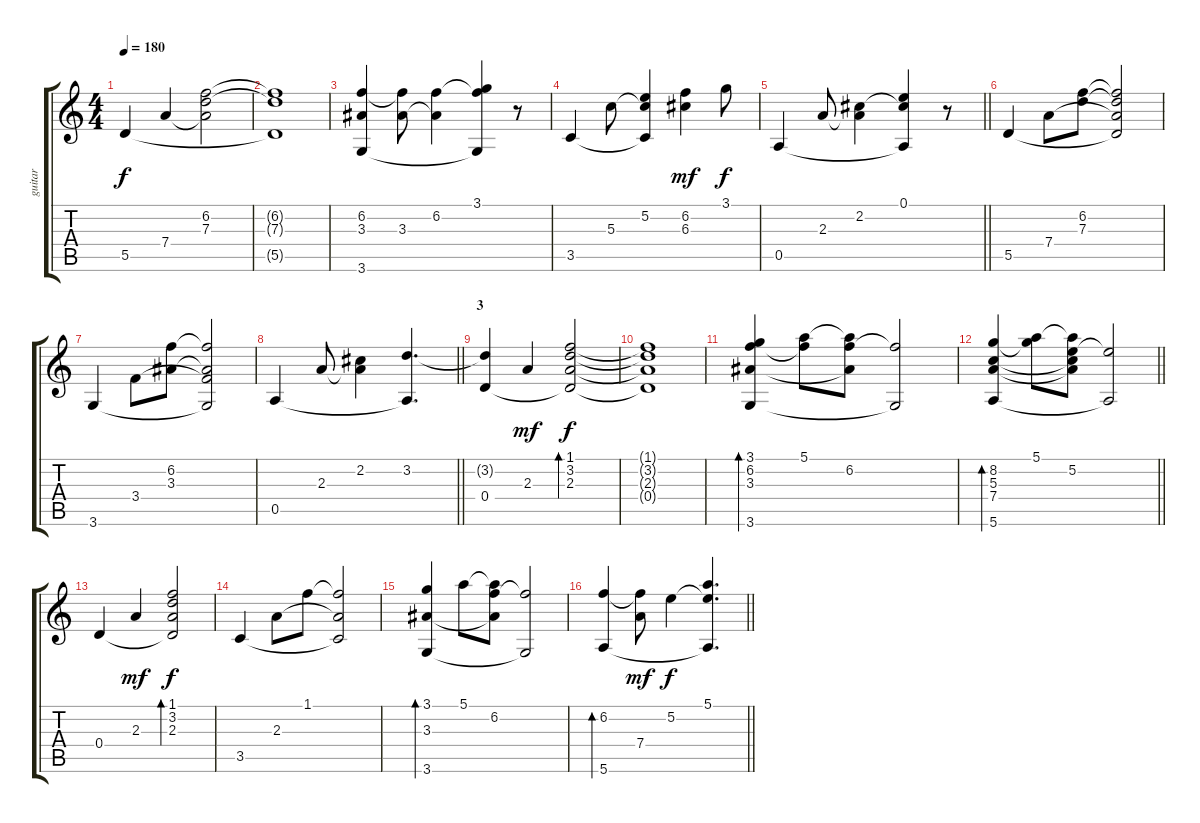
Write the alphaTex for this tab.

\track ("guitar" "guitar") {instrument acousticguitarsteel}
\staff {score tabs}
\tuning (E4 B3 G3 D3 A2 E2) {hide}
\ts (4 4)
\section ("" "")
\tempo 180
\clef g2
\ks c
5.5.4{dy f} 7.4.4 (6.2 7.3 7.4{t}).2 |
(6.2{t} 7.3{t} 5.5{t}).1 |
(6.2 3.3 3.6).4 (6.2{t} 3.3).8 (6.2 3.3{t}).4 (3.1 6.2{t} 3.6{t}).4 r.8 |
3.5.4 5.3.8 (5.2 5.3{t} 3.5{t}).4 (6.2 6.3).4{dy mf} 3.1.8{dy f} |
\barLineRight lightlight
0.5.4 2.3.8 (2.2 2.3{t}).4 (0.1 2.2{t} 0.5{t}).4 r.8 |
5.5.4 7.4.8 (6.2 7.3).8 (6.2{t} 7.3{t} 7.4{t} 5.5{t}).2 |
3.6.4 3.4.8 (6.2 3.3).8 (6.2{t} 3.3{t} 3.4{t} 3.6{t}).2 |
\barLineRight lightlight
0.5.4 2.3.8 (2.2 2.3{t}).4 (3.2 0.5{t}).4{d} |
\section ("" "3")
(3.2{t} 0.4).4 2.3.4{dy mf} (1.1 3.2 2.3 0.4{t}).2{bd 120 dy f} |
(1.1{t} 3.2{t} 2.3{t} 0.4{t}).1 |
(3.1 6.2 3.3 3.6).4{bd 120} (5.1 6.2{t}).8 (5.1{t} 6.2 3.3{t}).8 (6.2{t} 3.6{t}).2 |
\barLineRight lightlight
(8.2 5.3 7.4 5.6).4{bd 120} (5.1 8.2{t}).8 (5.1{t} 5.2 5.3{t} 7.4{t}).8 (5.2{t} 5.6{t}).2 |
0.4.4 2.3.4{dy mf} (1.1 3.2 2.3 0.4{t}).2{bd 120 dy f} |
3.5.4 2.3.8 1.1.8 (1.1{t} 2.3{t} 3.5{t}).2 |
(3.1 3.3 3.6).4{bd 120} 5.1.8 (5.1{t} 6.2 3.3{t}).8 (6.2{t} 3.6{t}).2 |
\barLineRight lightlight
(6.2 5.6).4{bd 120} (6.2{t} 7.4).8{dy mf} 5.2.4{dy f} (5.1 5.2{t} 5.6{t}).4{d}
